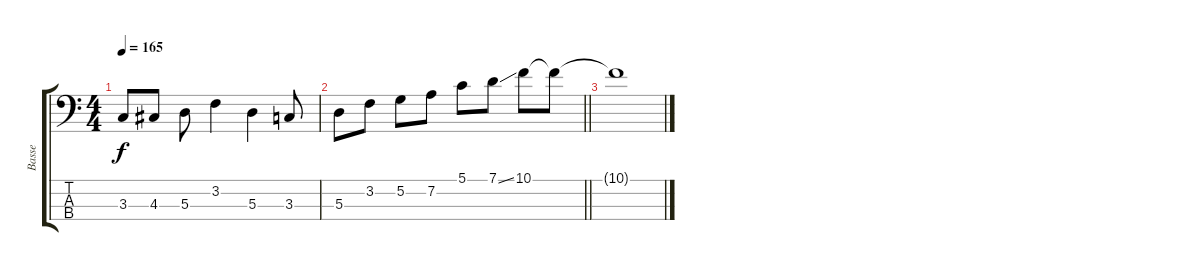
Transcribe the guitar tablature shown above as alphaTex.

\track ("Basse" "Basse") {instrument electricbassfinger}
\staff {score tabs}
\tuning (G2 D2 A1 D1) {hide}
\ts (4 4)
\tempo 165
\clef f4
\ks c
3.3.8{dy f} 4.3.8 5.3.8 3.2.4 5.3.4 3.3.8 |
\barLineRight lightlight
5.3.8 3.2.8 5.2.8 7.2.8 5.1.8 7.1{ss}.8 10.1.8 10.1{t}.8 |
10.1{t}.1
